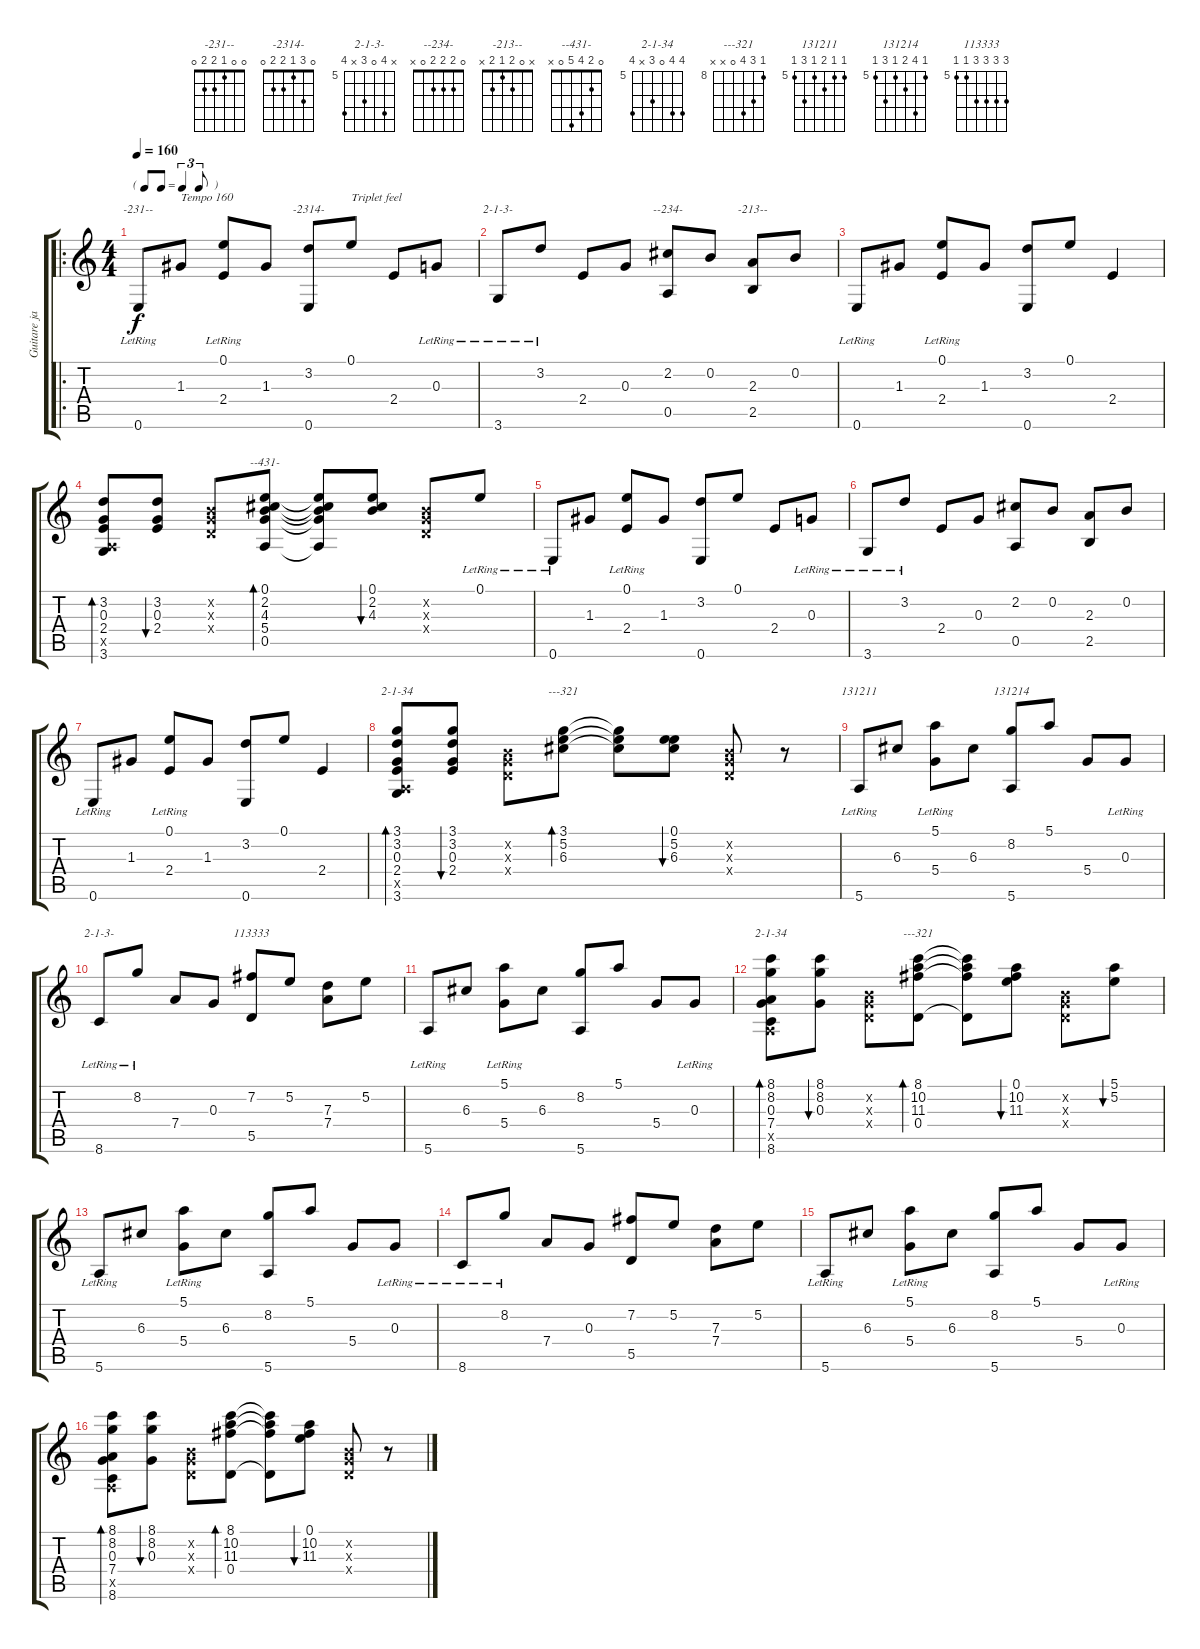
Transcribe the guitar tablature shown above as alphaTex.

\track ("Guitare janvier 2001" "Guitare ja") {instrument acousticguitarnylon}
\staff {score tabs}
\tuning (E4 B3 G3 D3 A2 E2) {hide}
\chord ("-231--" 0 0 1 2 2 0)
\chord ("-2314-" 0 3 1 2 2 0)
\chord ("2-1-3-" x 3 0 2 x 3)
\chord ("--234-" 0 2 2 2 0 x)
\chord ("-213--" x 0 2 1 2 x)
\chord ("--431-" 0 2 4 5 0 x)
\chord ("2-1-34" 3 3 0 2 x 3)
\chord ("---321" 3 5 6 x x x) {firstfret 3}
\chord ("131211" 5 5 6 5 7 5) {firstfret 5}
\chord ("131214" 5 8 6 5 7 5) {firstfret 5}
\chord ("2-1-3-" x 8 0 7 x 8) {firstfret 5}
\chord ("113333" 7 7 7 7 5 5) {firstfret 5}
\chord ("2-1-34" 8 8 0 7 x 8) {firstfret 5}
\chord ("---321" 8 10 11 0 x x) {firstfret 8}
\ro
\ts (4 4)
\tf triplet8th
\tempo 160
\clef g2
\ks c
0.6{lr}.8{ch "-231--" dy f instrument acousticguitarnylon} 1.3.8{txt "Tempo 160"} (0.1{lr} 2.4).8 1.3.8 (3.2 0.6).8{ch "-2314-"} 0.1.8{txt "Triplet feel"} 2.4.8 0.3{lr}.8 |
3.6{lr}.8{ch "2-1-3-"} 3.2{lr}.8 2.4.8 0.3.8 (2.2 0.5).8{ch "--234-"} 0.2.8 (2.3 2.5).8{ch "-213--"} 0.2.8 |
0.6{lr}.8 1.3.8 (0.1{lr} 2.4).8 1.3.8 (3.2 0.6).8 0.1.8 2.4.4 |
(3.2 0.3 2.4 0.5{x} 3.6).8{bd 30} (3.2 0.3 2.4).8{bu 30} (0.2{x} 0.3{x} 0.4{x}).8 (0.1 2.2 4.3 5.4 0.5).8{bd 30 ch "--431-"} (0.1{t} 2.2{t} 4.3{t} 5.4{t} 0.5{t}).8 (0.1 2.2 4.3).8{bu 30} (0.2{x} 0.3{x} 0.4{x}).8 0.1{lr}.8 |
0.6{lr}.8 1.3.8 (0.1{lr} 2.4).8 1.3.8 (3.2 0.6).8 0.1.8 2.4.8 0.3{lr}.8 |
3.6{lr}.8 3.2{lr}.8 2.4.8 0.3.8 (2.2 0.5).8 0.2.8 (2.3 2.5).8 0.2.8 |
0.6{lr}.8 1.3.8 (0.1{lr} 2.4).8 1.3.8 (3.2 0.6).8 0.1.8 2.4.4 |
(3.1 3.2 0.3 2.4 0.5{x} 3.6).8{bd 30 ch "2-1-34"} (3.1 3.2 0.3 2.4).8{bu 30} (0.2{x} 0.3{x} 0.4{x}).8 (3.1 5.2 6.3).8{bd 30 ch "---321"} (3.1{t} 5.2{t} 6.3{t}).8 (0.1 5.2 6.3).8{bu 30} (0.2{x} 0.3{x} 0.4{x}).8 r.8 |
5.6{lr}.8{ch "131211"} 6.3.8 (5.1{lr} 5.4).8 6.3.8 (8.2 5.6).8{ch "131214"} 5.1.8 5.4.8 0.3{lr}.8 |
8.6{lr}.8{ch "2-1-3-"} 8.2{lr}.8 7.4.8 0.3.8 (7.2 5.5).8{ch "113333"} 5.2.8 (7.3 7.4).8 5.2.8 |
5.6{lr}.8 6.3.8 (5.1{lr} 5.4).8 6.3.8 (8.2 5.6).8 5.1.8 5.4.8 0.3{lr}.8 |
(8.1 8.2 0.3 7.4 0.5{x} 8.6).8{bd 30 ch "2-1-34"} (8.1 8.2 0.3).8{bu 30} (0.2{x} 0.3{x} 0.4{x}).8 (8.1 10.2 11.3 0.4).8{bd 30 ch "---321"} (8.1{t} 10.2{t} 11.3{t} 0.4{t}).8 (0.1 10.2 11.3).8{bu 30} (0.2{x} 0.3{x} 0.4{x}).8 (5.1 5.2).8{bu 60} |
5.6{lr}.8 6.3.8 (5.1{lr} 5.4).8 6.3.8 (8.2 5.6).8 5.1.8 5.4.8 0.3{lr}.8 |
8.6{lr}.8 8.2{lr}.8 7.4.8 0.3.8 (7.2 5.5).8 5.2.8 (7.3 7.4).8 5.2.8 |
5.6{lr}.8 6.3.8 (5.1{lr} 5.4).8 6.3.8 (8.2 5.6).8 5.1.8 5.4.8 0.3{lr}.8 |
(8.1 8.2 0.3 7.4 0.5{x} 8.6).8{bd 30} (8.1 8.2 0.3).8{bu 30} (0.2{x} 0.3{x} 0.4{x}).8 (8.1 10.2 11.3 0.4).8{bd 30} (8.1{t} 10.2{t} 11.3{t} 0.4{t}).8 (0.1 10.2 11.3).8{bu 30} (0.2{x} 0.3{x} 0.4{x}).8 r.8
